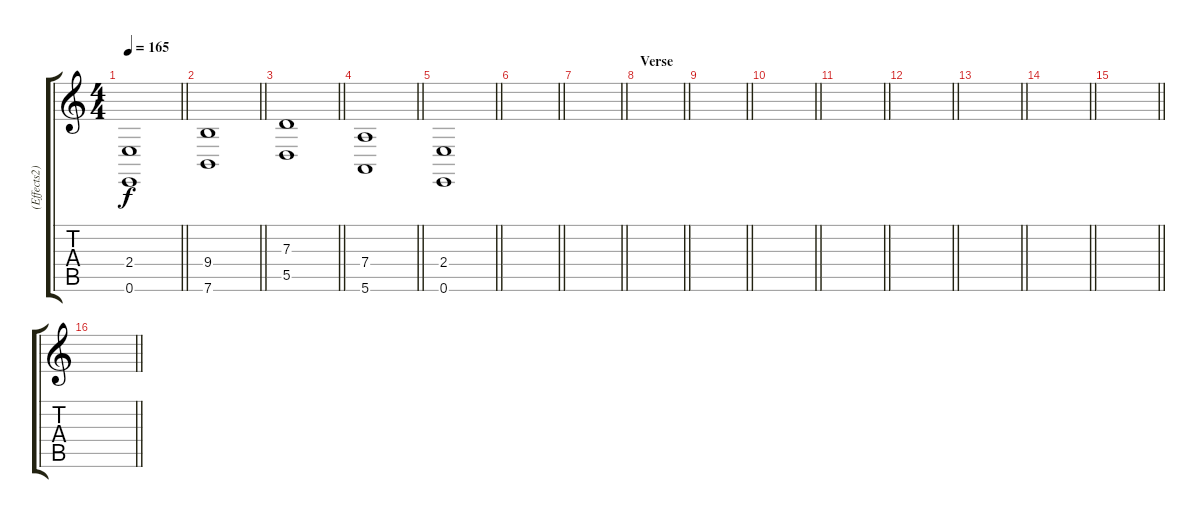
\track ("(Effects2)" "(Effects2)") {instrument stringensemble1}
\staff {score tabs}
\tuning (E4 B3 G3 D3 A2 E2) {hide}
\ts (4 4)
\tempo 165
\clef g2
\barLineRight lightlight
\ks c
(2.4 0.6).1{dy f} |
\barLineRight lightlight
(9.4 7.6).1 |
\barLineRight lightlight
(7.3 5.5).1 |
\barLineRight lightlight
(7.4 5.6).1 |
\barLineRight lightlight
(2.4 0.6).1 |
\barLineRight lightlight
|
\barLineRight lightlight
|
\section ("" "Verse")
\barLineRight lightlight
|
\barLineRight lightlight
|
\barLineRight lightlight
|
\barLineRight lightlight
|
\barLineRight lightlight
|
\barLineRight lightlight
|
\barLineRight lightlight
|
\barLineRight lightlight
|
\barLineRight lightlight
